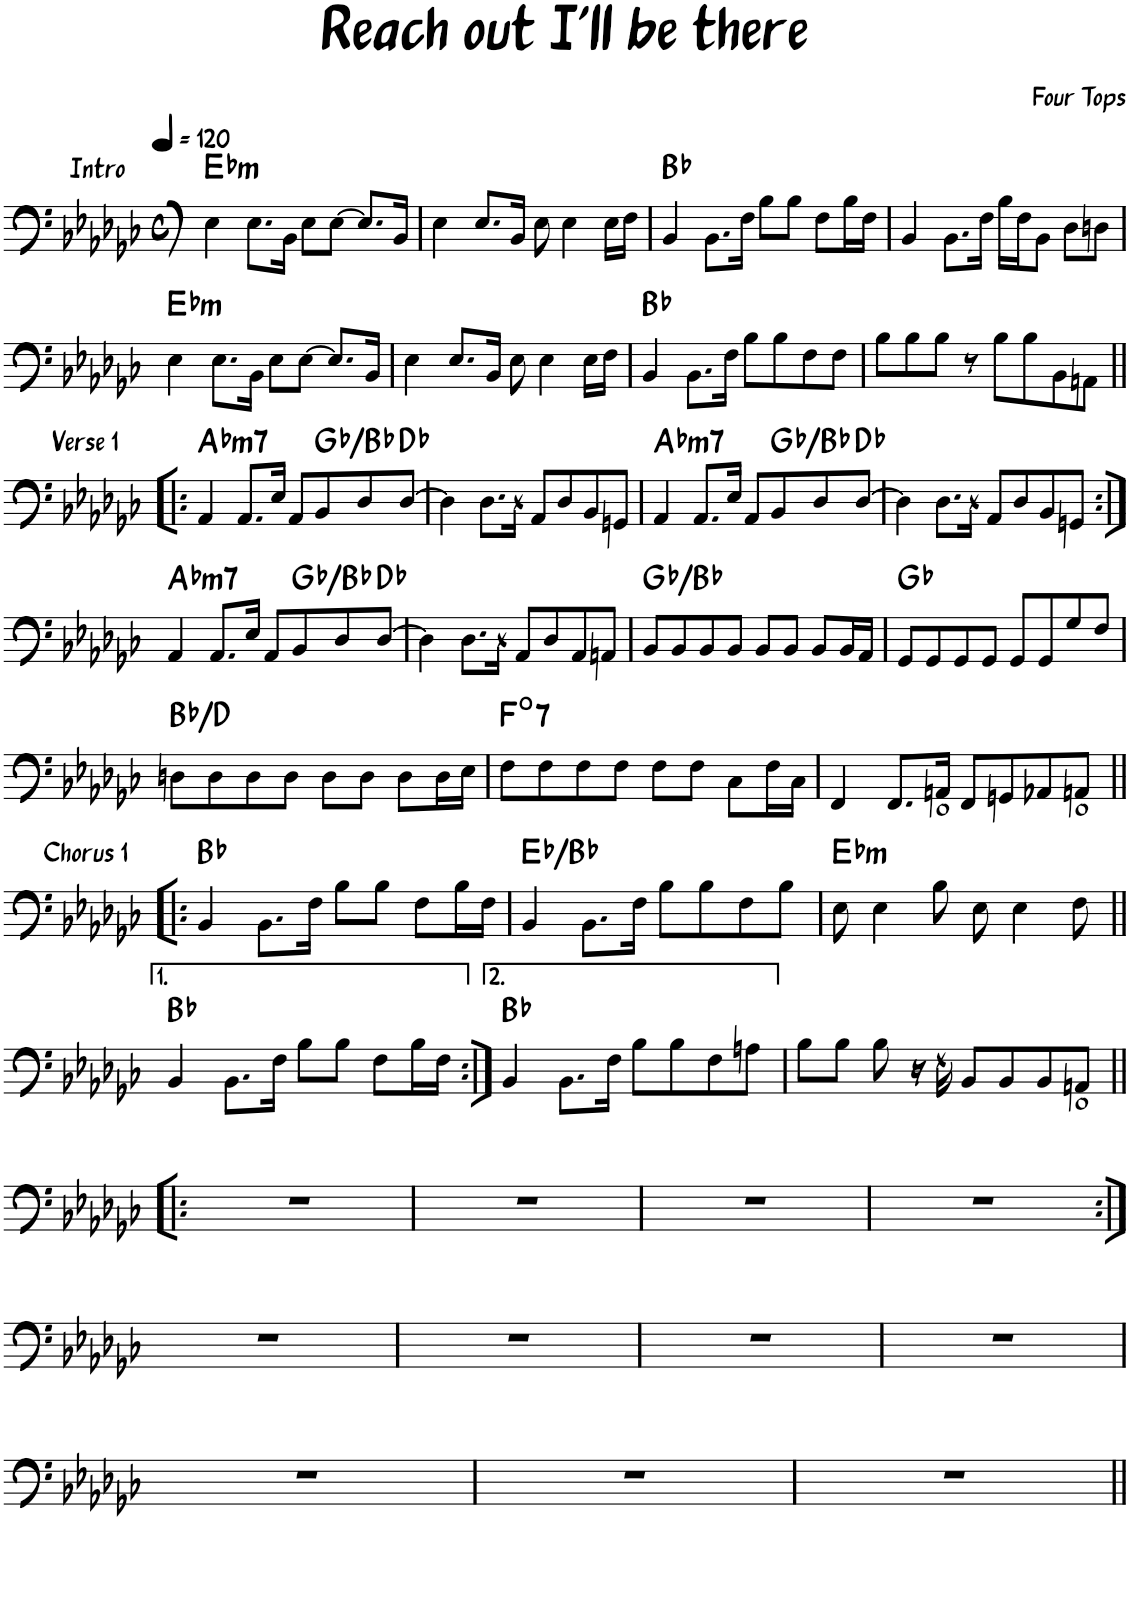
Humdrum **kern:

**kern	**harte
*part1	*part1
*staff1	*
*I"Basso elettrico	*
*I'B. el.	*
*clefF4	*
*Trd7c12	*
*k[b-e-a-d-g-c-]	*
*M4/4	*
*met(c)	*
*MM120	*
=1	=1
!LO:TX:a:B:t=Intro	!
!	!LO:H:kt=m
4E-\	Eb:min
8.E-\L	.
16BB-\Jk	.
8E-\L	.
[8E-\J	.
8.E-/L]	.
16BB-/Jk	.
=2	=2
4E-\	.
8.E-/L	.
16BB-/Jk	.
8E-\	.
4E-\	.
16E-\LL	.
16F\JJ	.
=3	=3
4BB-/	Bb:maj
8.BB-\L	.
16F\Jk	.
8B-\L	.
8B-\J	.
8F\L	.
16B-\L	.
16F\JJ	.
=4	=4
4BB-/	.
8.BB-\L	.
16F\Jk	.
16B-\LL	.
16F\J	.
8BB-\J	.
8D-\L	.
8Dn\J	.
!!LO:LB:g=z
=5	=5
!	!LO:H:kt=m
4E-\	Eb:min
8.E-\L	.
16BB-\Jk	.
8E-\L	.
[8E-\J	.
8.E-/L]	.
16BB-/Jk	.
=6	=6
4E-\	.
8.E-/L	.
16BB-/Jk	.
8E-\	.
4E-\	.
16E-\LL	.
16F\JJ	.
=7	=7
4BB-/	Bb:maj
8.BB-\L	.
16F\Jk	.
8B-\L	.
8B-\	.
8F\	.
8F\J	.
=8	=8
8B-\L	.
8B-\	.
8B-\J	.
8r	.
8B-\L	.
8B-\	.
8BB-\	.
8AAn\J	.
!!LO:LB:g=z
=9!|:	=9!|:
!LO:TX:a:B:t=Verse 1	!LO:H:kt=m7
4AA-/	Ab:min7
8.AA-/L	.
16E-/Jk	.
8AA-/L	.
8BB-/	Gb:maj/3
8D-/	.
[8D-/J	Db:maj
=10	=10
4D-\]	.
8.D-\L	.
16D-\Jk	.
8AA-/L	.
8D-/	.
8BB-/	.
8GGn/J	.
=11	=11
!	!LO:H:kt=m7
4AA-/	Ab:min7
8.AA-/L	.
16E-/Jk	.
8AA-/L	.
8BB-/	Gb:maj/3
8D-/	.
[8D-/J	Db:maj
=12	=12
4D-\]	.
8.D-\L	.
16D-\Jk	.
8AA-/L	.
8D-/	.
8BB-/	.
8GGn/J	.
!!LO:LB:g=z
=13:|!	=13:|!
!	!LO:H:kt=m7
4AA-/	Ab:min7
8.AA-/L	.
16E-/Jk	.
8AA-/L	.
8BB-/	Gb:maj/3
8D-/	.
[8D-/J	Db:maj
=14	=14
4D-\]	.
8.D-\L	.
16D-\Jk	.
8AA-/L	.
8D-/	.
8AA-/	.
8AAn/J	.
=15	=15
8BB-/L	Gb:maj/3
8BB-/	.
8BB-/	.
8BB-/J	.
8BB-/L	.
8BB-/J	.
8BB-/L	.
16BB-/L	.
16AA-/JJ	.
=16	=16
8GG-/L	Gb:maj
8GG-/	.
8GG-/	.
8GG-/J	.
8GG-/L	.
8GG-/	.
8G-/	.
8F/J	.
!!LO:LB:g=z
=17	=17
8Dn\L	Bb:maj/3
8D\	.
8D\	.
8D\J	.
8D\L	.
8D\J	.
8D\L	.
16D\L	.
16E-\JJ	.
=18	=18
!	!LO:H:kt=7
8F\L	F:dim7
8F\	.
8F\	.
8F\J	.
8F\L	.
8F\J	.
8C-\L	.
16F\L	.
16C-\JJ	.
=19	=19
4FF/	.
8.FF/L	.
16AAn</Jk	.
8FF/L	.
8GGn/	.
8AA-X/	.
8AAn</J	.
!!LO:LB:g=z
=20!|:	=20!|:
!LO:TX:a:B:t=Chorus 1	!
4BB-/	Bb:maj
8.BB-\L	.
16F\Jk	.
8B-\L	.
8B-\J	.
8F\L	.
16B-\L	.
16F\JJ	.
=21	=21
4BB-/	Eb:maj/5
8.BB-\L	.
16F\Jk	.
8B-\L	.
8B-\	.
8F\	.
8B-\J	.
=22	=22
!	!LO:H:kt=m
8E-\	Eb:min
4E-\	.
8B-\	.
8E-\	.
4E-\	.
8F\	.
!!LO:LB:g=z
=23||	=23||
4BB-/	Bb:maj
8.BB-\L	.
16F\Jk	.
8B-\L	.
8B-\J	.
8F\L	.
16B-\L	.
16F\JJ	.
=24:|!	=24:|!
4BB-/	Bb:maj
8.BB-\L	.
16F\Jk	.
8B-\L	.
8B-\	.
8F\	.
8An\J	.
=25	=25
8B-\L	.
8B-\J	.
8B-\	.
16r	.
16F\	.
8BB-/L	.
8BB-/	.
8BB-/	.
8AAn</J	.
!!LO:LB:g=z
=26!|:	=26!|:
1r	.
=27	=27
1r	.
=28	=28
1r	.
=29	=29
1r	.
!!LO:LB:g=z
=30:|!	=30:|!
1r	.
=31	=31
1r	.
=32	=32
1r	.
=33	=33
1r	.
!!LO:LB:g=z
=34	=34
1r	.
=35	=35
1r	.
=36	=36
1r	.
=||	=||
*-	*-
